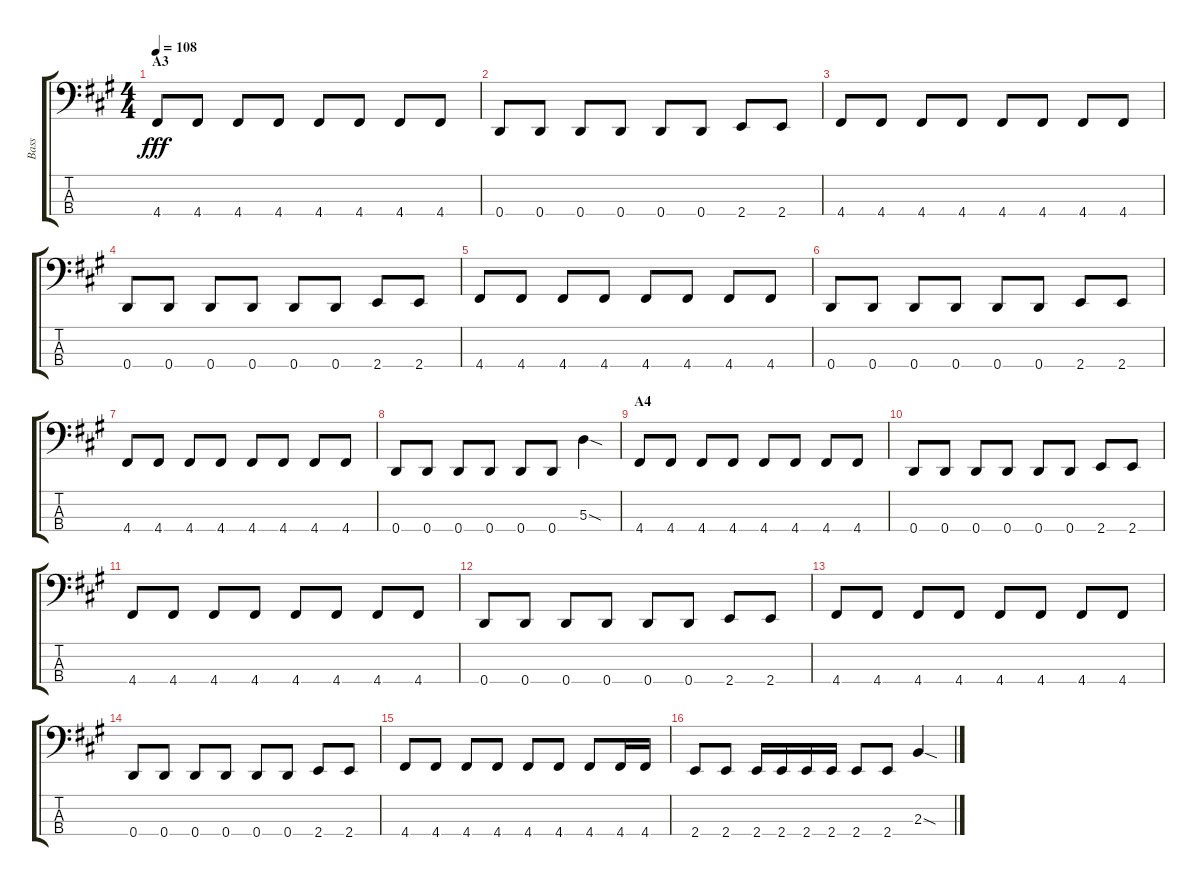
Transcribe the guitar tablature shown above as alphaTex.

\track ("Bass" "Bass") {instrument electricbassfinger}
\staff {score tabs}
\tuning (G2 D2 A1 D1) {hide}
\ts (4 4)
\section ("" "A3")
\tempo 108
\clef f4
\ks a
4.4.8{dy fff} 4.4.8 4.4.8 4.4.8 4.4.8 4.4.8 4.4.8 4.4.8 |
0.4.8 0.4.8 0.4.8 0.4.8 0.4.8 0.4.8 2.4.8 2.4.8 |
4.4.8 4.4.8 4.4.8 4.4.8 4.4.8 4.4.8 4.4.8 4.4.8 |
0.4.8 0.4.8 0.4.8 0.4.8 0.4.8 0.4.8 2.4.8 2.4.8 |
4.4.8 4.4.8 4.4.8 4.4.8 4.4.8 4.4.8 4.4.8 4.4.8 |
0.4.8 0.4.8 0.4.8 0.4.8 0.4.8 0.4.8 2.4.8 2.4.8 |
4.4.8 4.4.8 4.4.8 4.4.8 4.4.8 4.4.8 4.4.8 4.4.8 |
0.4.8 0.4.8 0.4.8 0.4.8 0.4.8 0.4.8 5.3{sod}.4 |
\section ("" "A4")
4.4.8 4.4.8 4.4.8 4.4.8 4.4.8 4.4.8 4.4.8 4.4.8 |
0.4.8 0.4.8 0.4.8 0.4.8 0.4.8 0.4.8 2.4.8 2.4.8 |
4.4.8 4.4.8 4.4.8 4.4.8 4.4.8 4.4.8 4.4.8 4.4.8 |
0.4.8 0.4.8 0.4.8 0.4.8 0.4.8 0.4.8 2.4.8 2.4.8 |
4.4.8 4.4.8 4.4.8 4.4.8 4.4.8 4.4.8 4.4.8 4.4.8 |
0.4.8 0.4.8 0.4.8 0.4.8 0.4.8 0.4.8 2.4.8 2.4.8 |
4.4.8 4.4.8 4.4.8 4.4.8 4.4.8 4.4.8 4.4.8 4.4.16 4.4.16 |
2.4.8 2.4.8 2.4.16 2.4.16 2.4.16 2.4.16 2.4.8 2.4.8 2.3{sod}.4
